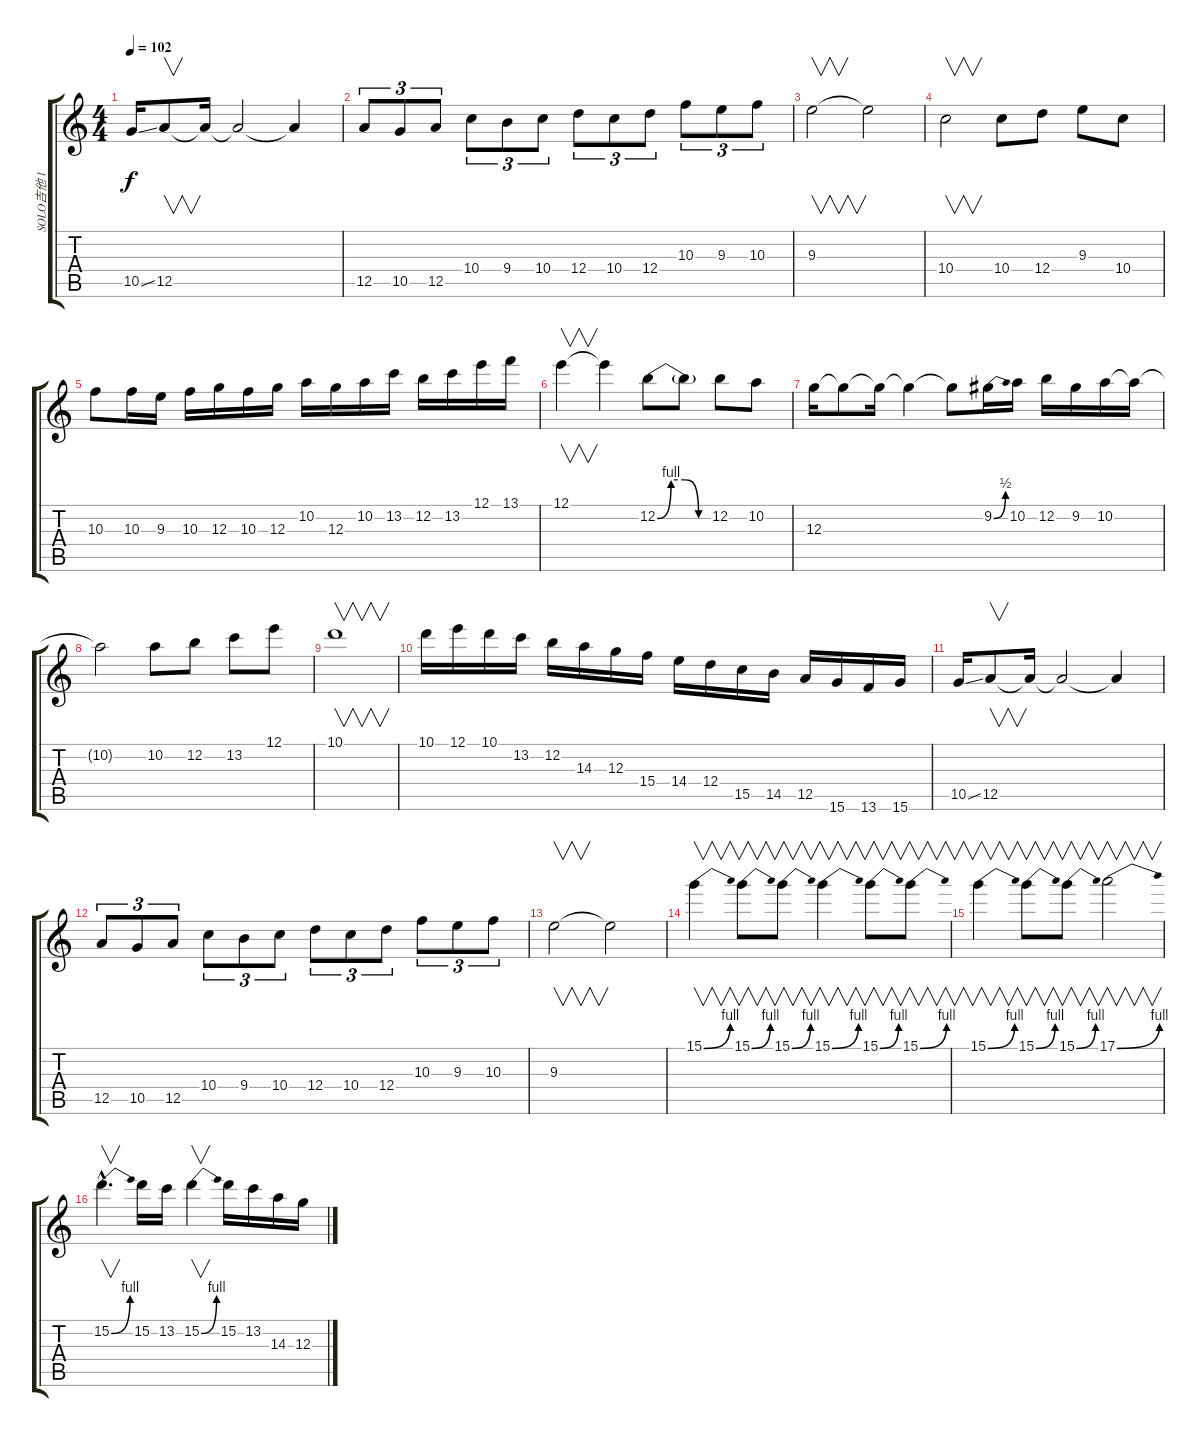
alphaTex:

\track ("SOLO吉他 1" "SOLO吉他 1") {instrument distortionguitar}
\staff {score tabs}
\tuning (E4 B3 G3 D3 A2 E2) {hide}
\ts (4 4)
\tempo 102
\clef g2
\ks c
10.5{ss}.16{dy f} 12.5.8{v} 12.5{t}.16 12.5{t}.2 12.5{t}.4 |
12.5.8{tu (3 2)} 10.5.8{tu (3 2)} 12.5.8{tu (3 2)} 10.4.8{tu (3 2)} 9.4.8{tu (3 2)} 10.4.8{tu (3 2)} 12.4.8{tu (3 2)} 10.4.8{tu (3 2)} 12.4.8{tu (3 2)} 10.3.8{tu (3 2)} 9.3.8{tu (3 2)} 10.3.8{tu (3 2)} |
9.3.2{v} 9.3{t}.2 |
10.4.2{v volume 14} 10.4.8 12.4.8 9.3.8 10.4.8 |
10.3.8 10.3.16 9.3.16 10.3.16 12.3.16 10.3.16 12.3.16 10.2.16 12.3.16 10.2.16 13.2.16 12.2.16 13.2.16 12.1.16 13.1.16 |
12.1.4{v} 12.1{t}.4 12.2{be (custom 0 0 15 4 30 4 45 0 60 0)}.8{volume 10} 12.2{t}.8 12.2.8 10.2.8 |
12.3.16 12.3{t}.8 12.3{t}.16 12.3{t}.4 12.3{t}.8 9.2{be (bend 0 0 60 2)}.16{volume 13} 10.2.16 12.2.16 9.2.16 10.2.16 10.2{t}.16 |
10.2{t}.2 10.2.8{volume 10} 12.2.8 13.2.8 12.1.8 |
10.1.1{v} |
10.1.16{volume 12} 12.1.16 10.1.16 13.2.16 12.2.16 14.3.16 12.3.16 15.4.16 14.4.16 12.4.16 15.5.16 14.5.16 12.5.16 15.6.16 13.6.16 15.6.16 |
10.5{ss}.16 12.5.8{v} 12.5{t}.16 12.5{t}.2 12.5{t}.4 |
12.5.8{tu (3 2) volume 14} 10.5.8{tu (3 2)} 12.5.8{tu (3 2)} 10.4.8{tu (3 2)} 9.4.8{tu (3 2)} 10.4.8{tu (3 2)} 12.4.8{tu (3 2)} 10.4.8{tu (3 2)} 12.4.8{tu (3 2)} 10.3.8{tu (3 2)} 9.3.8{tu (3 2)} 10.3.8{tu (3 2)} |
9.3.2{v} 9.3{t}.2 |
15.1{be (bend 0 0 60 4)}.4{v volume 16} 15.1{be (bend 0 0 60 4)}.8{v} 15.1{be (bend 0 0 60 4)}.8{v} 15.1{be (bend 0 0 60 4)}.4{v} 15.1{be (bend 0 0 60 4)}.8{v} 15.1{be (bend 0 0 60 4)}.8{v} |
15.1{be (bend 0 0 60 4)}.4{v} 15.1{be (bend 0 0 60 4)}.8{v} 15.1{be (bend 0 0 60 4)}.8{v} 17.1{be (bend 0 0 60 4)}.2{v} |
15.2{be (bend 0 0 60 4) hac}.4{v d} 15.2.16 13.2.16 15.2{be (bend 0 0 60 4)}.4{v} 15.2.16 13.2.16 14.3.16 12.3.16
